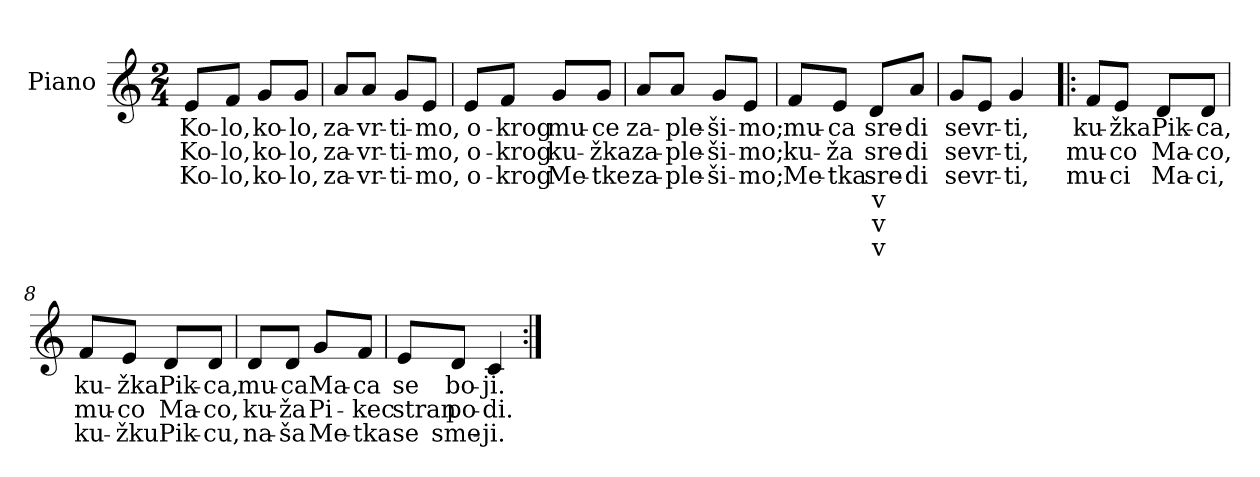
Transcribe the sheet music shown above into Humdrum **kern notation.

**kern	**text	**text	**text	**text	**text	**text
*part1	*part1	*part1	*part1	*part1	*part1	*part1
*staff1	*staff1	*staff1	*staff1	*staff1	*staff1	*staff1
*I"Piano	*	*	*	*	*	*
*I'Pno.	*	*	*	*	*	*
*clefG2	*	*	*	*	*	*
*k[]	*	*	*	*	*	*
*M2/4	*	*	*	*	*	*
=1	=1	=1	=1	=1	=1	=1
!	!LO:LY:b	!LO:LY:b	!LO:LY:b	!	!	!
8e/L	Ko-	Ko-	Ko-	.	.	.
!	!LO:LY:b	!LO:LY:b	!LO:LY:b	!	!	!
8f/J	-lo,	-lo,	-lo,	.	.	.
!	!LO:LY:b	!LO:LY:b	!LO:LY:b	!	!	!
8g/L	ko-	ko-	ko-	.	.	.
!	!LO:LY:b	!LO:LY:b	!LO:LY:b	!	!	!
8g/J	-lo,	-lo,	-lo,	.	.	.
=2	=2	=2	=2	=2	=2	=2
!	!LO:LY:b	!LO:LY:b	!LO:LY:b	!	!	!
8a/L	za-	za-	za-	.	.	.
!	!LO:LY:b	!LO:LY:b	!LO:LY:b	!	!	!
8a/J	-vr-	-vr-	-vr-	.	.	.
!	!LO:LY:b	!LO:LY:b	!LO:LY:b	!	!	!
8g/L	-ti-	-ti-	-ti-	.	.	.
!	!LO:LY:b	!LO:LY:b	!LO:LY:b	!	!	!
8e/J	-mo,	-mo,	-mo,	.	.	.
=3	=3	=3	=3	=3	=3	=3
!	!LO:LY:b	!LO:LY:b	!LO:LY:b	!	!	!
8e/L	o-	o-	o-	.	.	.
!	!LO:LY:b	!LO:LY:b	!LO:LY:b	!	!	!
8f/J	-krog	-krog	-krog	.	.	.
!	!LO:LY:b	!LO:LY:b	!LO:LY:b	!	!	!
8g/L	mu-	ku-	Me-	.	.	.
!	!LO:LY:b	!LO:LY:b	!LO:LY:b	!	!	!
8g/J	-ce	-žka	-tke	.	.	.
=4	=4	=4	=4	=4	=4	=4
!	!LO:LY:b	!LO:LY:b	!LO:LY:b	!	!	!
8a/L	za-	za-	za-	.	.	.
!	!LO:LY:b	!LO:LY:b	!LO:LY:b	!	!	!
8a/J	-ple-	-ple-	-ple-	.	.	.
!	!LO:LY:b	!LO:LY:b	!LO:LY:b	!	!	!
8g/L	-ši-	-ši-	-ši-	.	.	.
!	!LO:LY:b	!LO:LY:b	!LO:LY:b	!	!	!
8e/J	-mo;	-mo;	-mo;	.	.	.
=5	=5	=5	=5	=5	=5	=5
!	!LO:LY:b	!LO:LY:b	!LO:LY:b	!	!	!
8f/L	mu-	ku-	Me-	.	.	.
!	!LO:LY:b	!LO:LY:b	!LO:LY:b	!	!	!
8e/J	-ca	-ža	-tka	.	.	.
!	!LO:LY:b	!LO:LY:b	!LO:LY:b	!LO:LY:b	!LO:LY:b	!LO:LY:b
8d/L	sre-	sre-	sre-	v	v	v
!	!LO:LY:b	!LO:LY:b	!LO:LY:b	!	!	!
8a/J	-di	-di	-di	.	.	.
!!LO:LB:g=z
=6	=6	=6	=6	=6	=6	=6
!	!LO:LY:b	!LO:LY:b	!LO:LY:b	!	!	!
8g/L	se	se	se	.	.	.
!	!LO:LY:b	!LO:LY:b	!LO:LY:b	!	!	!
8e/J	vr-	vr-	vr-	.	.	.
!	!LO:LY:b	!LO:LY:b	!LO:LY:b	!	!	!
4g/	-ti,	-ti,	-ti,	.	.	.
=7!|:	=7!|:	=7!|:	=7!|:	=7!|:	=7!|:	=7!|:
!	!LO:LY:b	!LO:LY:b	!LO:LY:b	!	!	!
8f/L	ku-	mu-	mu-	.	.	.
!	!LO:LY:b	!LO:LY:b	!LO:LY:b	!	!	!
8e/J	-žka	-co	-ci	.	.	.
!	!LO:LY:b	!LO:LY:b	!LO:LY:b	!	!	!
8d/L	Pik-	Ma-	Ma-	.	.	.
!	!LO:LY:b	!LO:LY:b	!LO:LY:b	!	!	!
8d/J	-ca,	-co,	-ci,	.	.	.
=8	=8	=8	=8	=8	=8	=8
!	!LO:LY:b	!LO:LY:b	!LO:LY:b	!	!	!
8f/L	ku-	mu-	ku-	.	.	.
!	!LO:LY:b	!LO:LY:b	!LO:LY:b	!	!	!
8e/J	-žka	-co	-žku	.	.	.
!	!LO:LY:b	!LO:LY:b	!LO:LY:b	!	!	!
8d/L	Pik-	Ma-	Pik-	.	.	.
!	!LO:LY:b	!LO:LY:b	!LO:LY:b	!	!	!
8d/J	-ca,	-co,	-cu,	.	.	.
=9	=9	=9	=9	=9	=9	=9
!	!LO:LY:b	!LO:LY:b	!LO:LY:b	!	!	!
8d/L	mu-	ku-	na-	.	.	.
!	!LO:LY:b	!LO:LY:b	!LO:LY:b	!	!	!
8d/J	-ca	-ža	-ša	.	.	.
!	!LO:LY:b	!LO:LY:b	!LO:LY:b	!	!	!
8g/L	Ma-	Pi-	Me-	.	.	.
!	!LO:LY:b	!LO:LY:b	!LO:LY:b	!	!	!
8f/J	-ca	-kec	-tka	.	.	.
=10	=10	=10	=10	=10	=10	=10
!	!LO:LY:b	!LO:LY:b	!LO:LY:b	!	!	!
8e/L	se	stran	se	.	.	.
!	!LO:LY:b	!LO:LY:b	!LO:LY:b	!	!	!
8d/J	bo-	po-	sme-	.	.	.
!	!LO:LY:b	!LO:LY:b	!LO:LY:b	!	!	!
4c/	-ji.	-di.	-ji.	.	.	.
=:|!	=:|!	=:|!	=:|!	=:|!	=:|!	=:|!
*-	*-	*-	*-	*-	*-	*-
